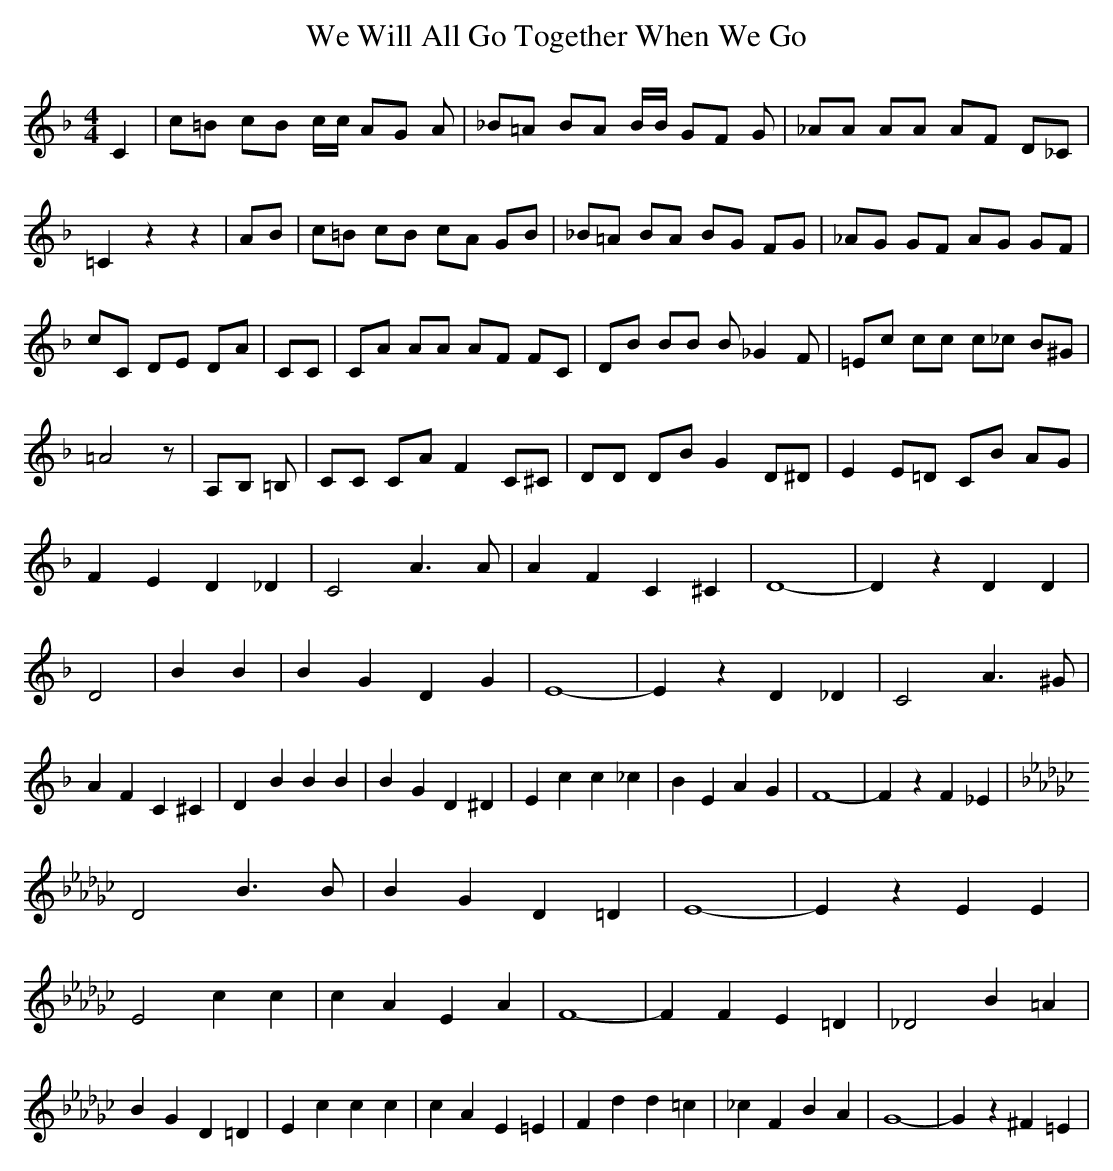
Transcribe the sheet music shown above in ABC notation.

X:1
T:We Will All Go Together When We Go
M:4/4
L:1/4
K:F
 C| c/2=B/2 c/2B/2 c/4c/4 A/2G/2 A/2| _B/2=A/2 B/2A/2 B/4B/4 G/2F/2 G/2|\
 _A/2A/2 A/2A/2 A/2F/2 D/2_C/2| =C z z| A/2B/2| c/2=B/2 c/2B/2 c/2A/2 G/2B/2|\
 _B/2=A/2 B/2A/2 B/2G/2 F/2G/2| _A/2G/2 G/2F/2 A/2G/2 G/2F/2| c/2C/2 D/2E/2 D/2A/2|\
 C/2C/2| C/2A/2 A/2A/2 A/2F/2 F/2C/2| D/2B/2 B/2B/2 B/2 _G F/2| =E/2c/2 c/2c/2 c/2_c/2 B/2^G/2|\
 =A2 z/2| A,/2B,/2 =B,/2| C/2C/2 C/2A/2 F C/2^C/2| D/2D/2 D/2B/2 G D/2^D/2|\
 E E/2=D/2 C/2B/2 A/2G/2| F E D _D| C2 A3/2 A/2| A F C ^C| D4-| D z D D|\
 D2| B B| B G D G| E4-| E z D _D| C2 A3/2 ^G/2| A F C ^C| D- B B B|\
 B G D ^D| E c c _c| B E A G| F4-| F z F _E|
K:Gb}
 D2 B3/2 B/2| B G D =D| E4-| E z E E| E2 c c| c A E A| F4-| F F E =D|\
 _D2 B =A| B G D =D| E c c c| c A E =E| F d d =c| _c F B A| G4-| G z ^F =E|\
